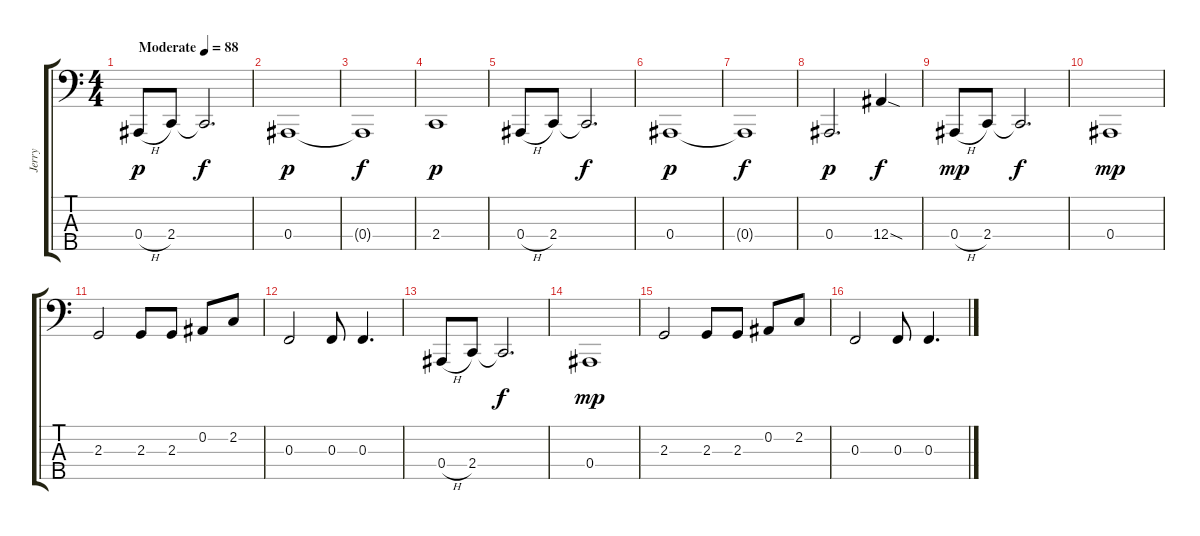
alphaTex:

\track ("Jerry" "Jerry") {instrument electricbassfinger}
\staff {score tabs}
\tuning (Eb2 Bb1 F1 Bb0 G0) {hide}
\ts (4 4)
\tempo (88 "Moderate")
\clef f4
\ks c
0.4{h}.8{dy p instrument electricbassfinger} 2.4.8 2.4{t}.2{d dy f} |
0.4.1{dy p} |
0.4{t}.1{dy f} |
2.4.1{dy p} |
0.4{h}.8 2.4.8 2.4{t}.2{d dy f} |
0.4.1{dy p} |
0.4{t}.1{dy f} |
0.4.2{d dy p} 12.4{sod}.4{dy f} |
0.4{h}.8{dy mp} 2.4.8 2.4{t}.2{d dy f} |
0.4.1{dy mp} |
2.3.2 2.3.8 2.3.8 0.2.8 2.2.8 |
0.3.2 0.3.8 0.3.4{d} |
0.4{h}.8 2.4.8 2.4{t}.2{d dy f} |
0.4.1{dy mp} |
2.3.2 2.3.8 2.3.8 0.2.8 2.2.8 |
0.3.2 0.3.8 0.3.4{d}
